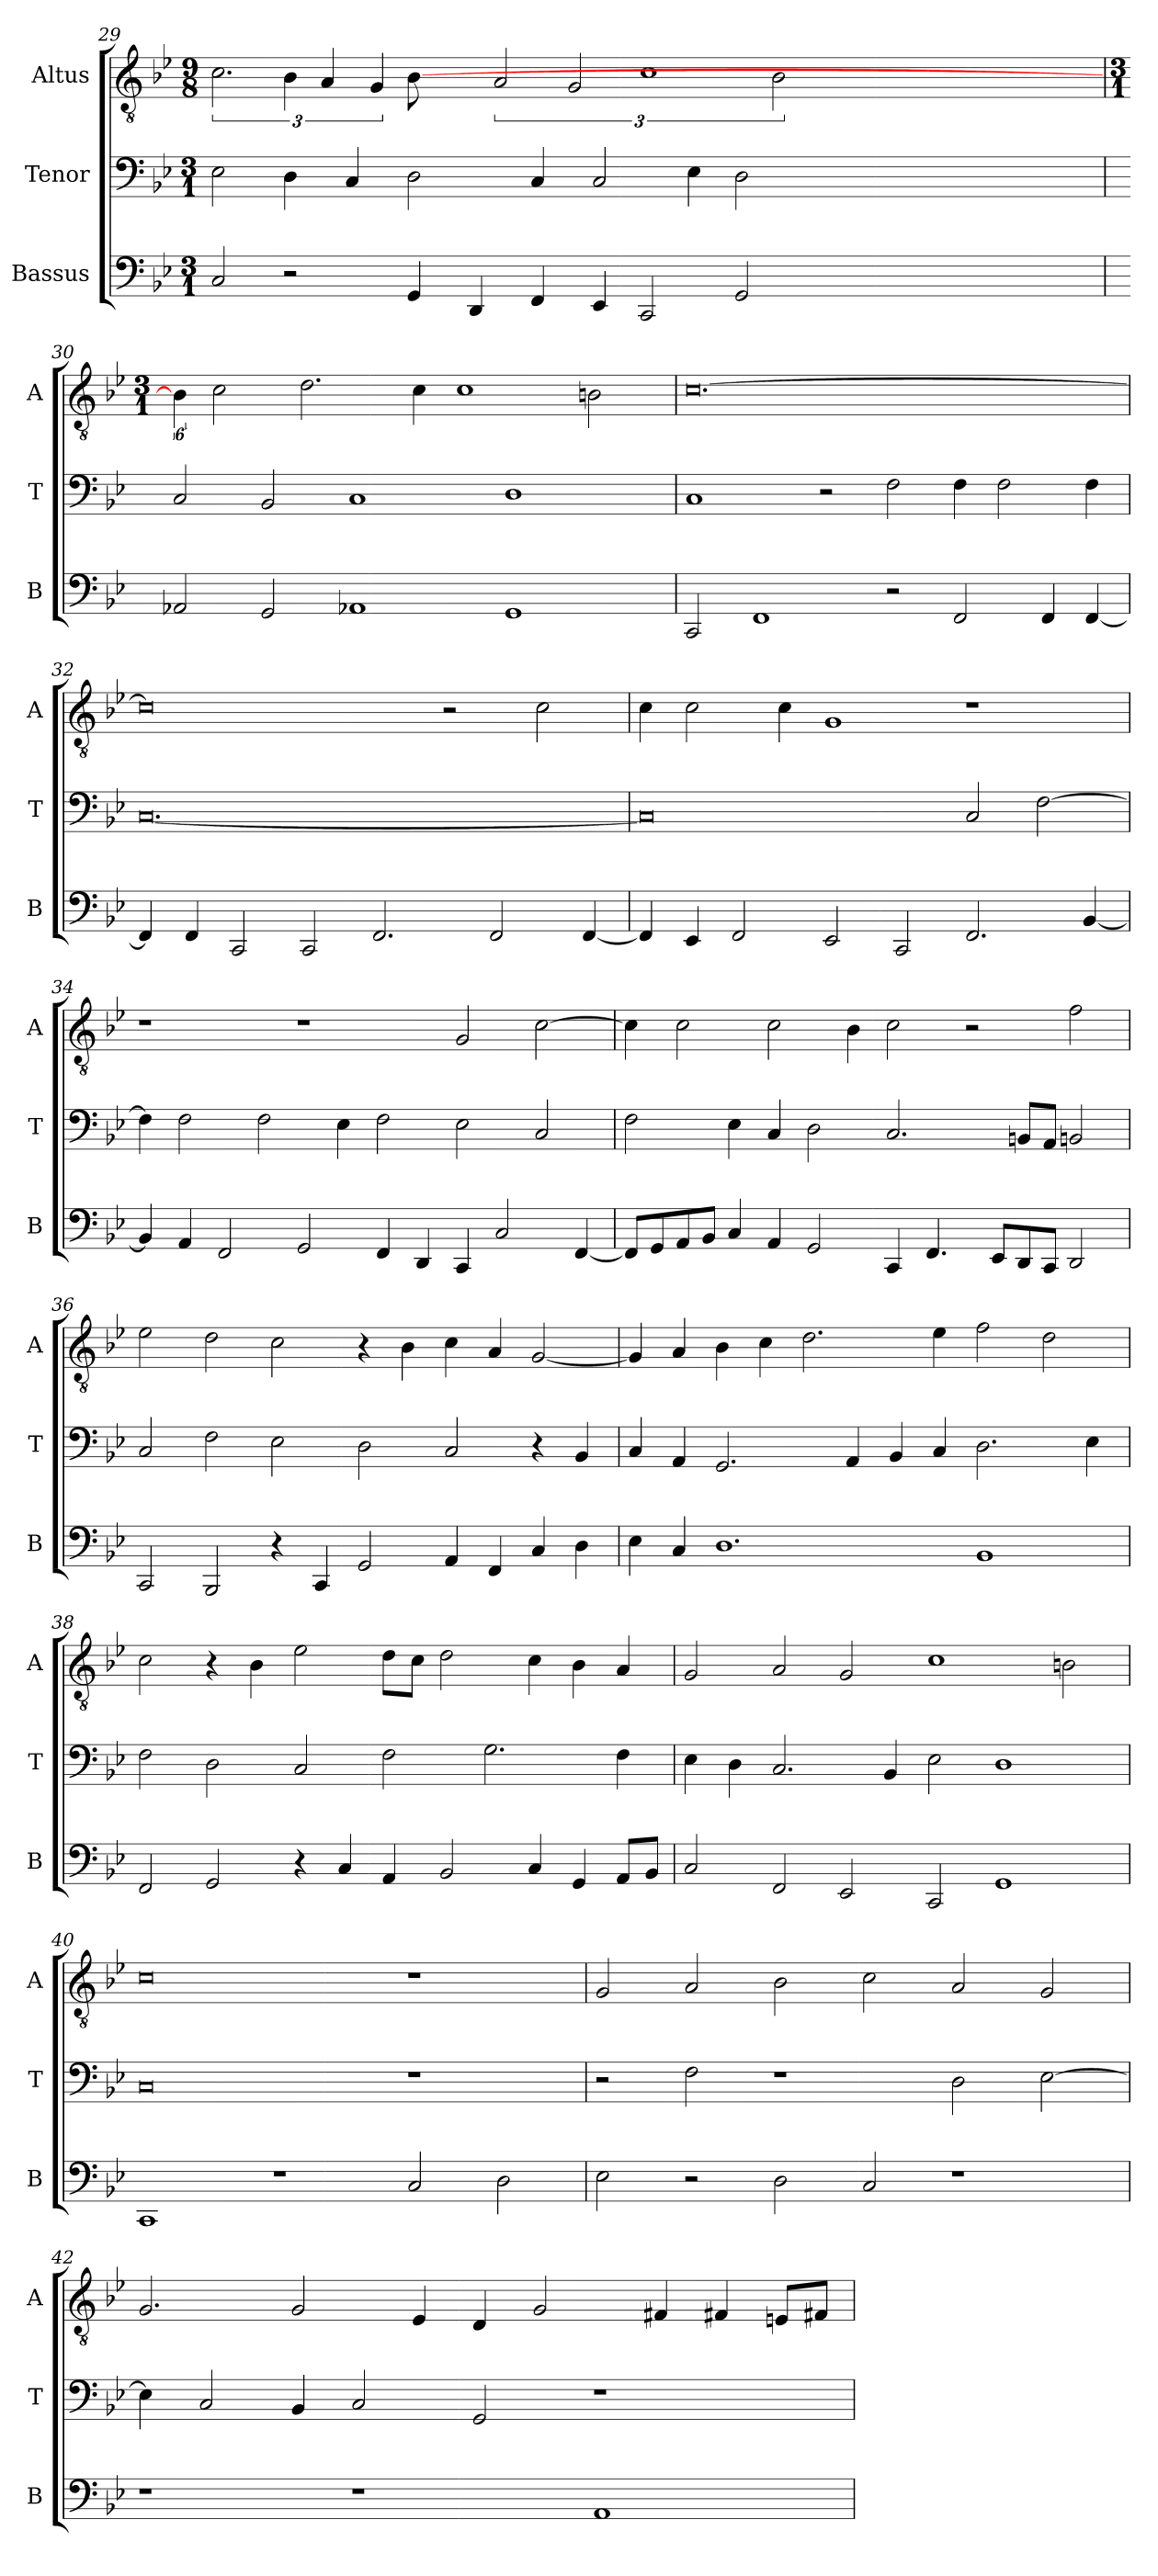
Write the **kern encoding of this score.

**kern	**kern	**kern
*part3	*part2	*part1
*staff3	*staff2	*staff1
*I"Bassus	*I"Tenor	*I"Altus
*I'B	*I'T	*I'A
*clefF4	*clefF4	*clefGv2
*k[b-e-]	*k[b-e-]	*k[b-e-]
*M3/1	*M3/1	*M9/8
=29	=29	=29
2C/	2E-\	3.c\
2r	4D\	6B-\
.	.	6A/
.	4C/	.
.	.	6G/
4GG/	2D\	[8B-\
.	.	24%5ryy
4DD/	.	.
.	.	3A/
4FF/	4C/	.
.	.	3G/
4EE-/	2C/	.
2CC/	.	3%2c
.	4E-\	.
2GG/	2D\	.
.	.	3B-\
=30	=30	=30
*	*	*M3/1
2AA-X/	2C/	24%5B-\]
.	.	2c\
2GG/	2BB-/	.
.	.	2.d\
1AA-X	1C	.
.	.	4c\
.	.	1c
1GG	1D	.
.	.	2Bn\
24%5ryy	24%5ryy	.
=31	=31	=31
2CC/	1C	[0.c
1FF	.	.
.	2r	.
2r	2F\	.
2FF/	4F\	.
.	2F\	.
4FF/	.	.
[4FF/	4F\	.
=32	=32	=32
4FF/]	[0.C	0c]
4FF/	.	.
2CC/	.	.
2CC/	.	.
2.FF/	.	.
.	.	2r
2FF/	.	.
.	.	2c\
[4FF/	.	.
=33	=33	=33
4FF/]	0C]	4c\
4EE-/	.	2c\
2FF/	.	.
.	.	4c\
2EE-/	.	1G
2CC/	.	.
2.FF/	2C/	1r
.	[2F\	.
[4BB-/	.	.
=34	=34	=34
4BB-/]	4F\]	1r
4AA/	2F\	.
2FF/	.	.
.	2F\	.
2GG/	.	1r
.	4E-\	.
4FF/	2F\	.
4DD/	.	.
4CC/	2E-\	2G/
2C/	.	.
.	2C/	[2c\
[4FF/	.	.
=35	=35	=35
8FF/L]	2F\	4c\]
8GG/	.	.
8AA/	.	2c\
8BB-/J	.	.
4C/	4E-\	.
4AA/	4C/	2c\
2GG/	2D\	.
.	.	4B-\
4CC/	2.C/	2c\
4.FF/	.	.
.	.	2r
8EE-/L	.	.
8DD/	8BBn/L	.
8CC/J	8AA/J	.
2DD/	2BBn/	2f\
=36	=36	=36
2CC/	2C/	2e-\
2BBB-/	2F\	2d\
4r	2E-\	2c\
4CC/	.	.
2GG/	2D\	4r
.	.	4B-\
4AA/	2C/	4c\
4FF/	.	4A/
4C/	4r	[2G/
4D\	4BB-/	.
=37	=37	=37
4E-\	4C/	4G/]
4C/	4AA/	4A/
1.D	2.GG/	4B-\
.	.	4c\
.	.	2.d\
.	4AA/	.
.	4BB-/	.
.	4C/	4e-\
1BB-	2.D\	2f\
.	.	2d\
.	4E-\	.
=38	=38	=38
2FF/	2F\	2c\
2GG/	2D\	4r
.	.	4B-\
4r	2C/	2e-\
4C/	.	.
4AA/	2F\	8d\L
.	.	8c\J
2BB-/	.	2d\
.	2.G\	.
4C/	.	4c\
4GG/	.	4B-\
8AA/L	4F\	4A/
8BB-/J	.	.
=39	=39	=39
2C/	4E-\	2G/
.	4D\	.
2FF/	2.C/	2A/
2EE-/	.	2G/
.	4BB-/	.
2CC/	2E-\	1c
1GG	1D	.
.	.	2Bn\
=40	=40	=40
1CC	0C	0c
1r	.	.
2C/	1r	1r
2D\	.	.
=41	=41	=41
2E-\	2r	2G/
2r	2F\	2A/
2D\	1r	2B-\
2C/	.	2c\
1r	2D\	2A/
.	[2E-\	2G/
=42	=42	=42
1r	4E-\]	2.G/
.	2C/	.
.	4BB-/	2G/
1r	2C/	.
.	.	4E-/
.	2GG/	4D/
.	.	2G/
1AA	1r	.
.	.	4F#X/
.	.	4F#X/
.	.	8En/L
.	.	8F#X/J
=	=	=
*-	*-	*-
